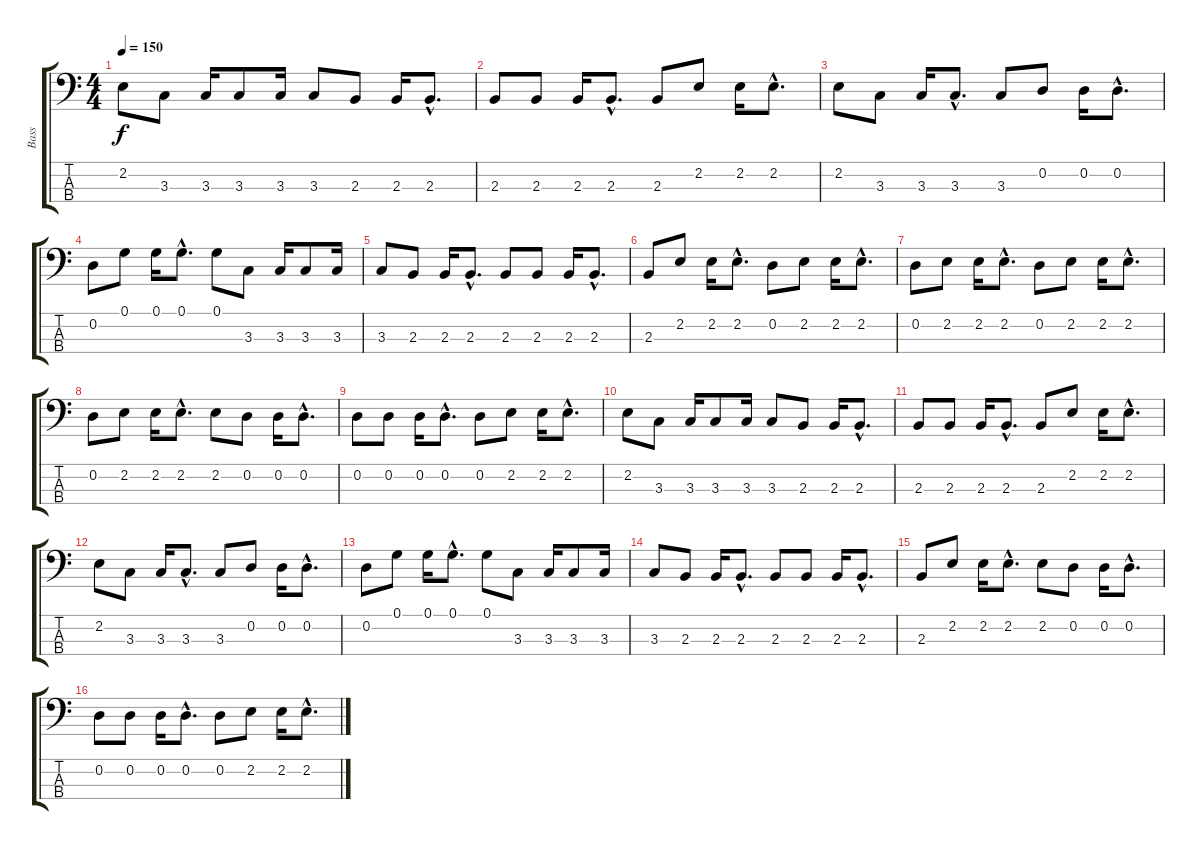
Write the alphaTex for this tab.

\track ("Bass" "Bass") {instrument electricbassfinger}
\staff {score tabs}
\tuning (G2 D2 A1 E1) {hide}
\ts (4 4)
\tempo 150
\clef f4
\ks c
2.2.8{dy f} 3.3.8 3.3.16 3.3.8 3.3.16 3.3.8 2.3.8 2.3.16 2.3{hac}.8{d} |
2.3.8 2.3.8 2.3.16 2.3{hac}.8{d} 2.3.8 2.2.8 2.2.16 2.2{hac}.8{d} |
2.2.8 3.3.8 3.3.16 3.3{hac}.8{d} 3.3.8 0.2.8 0.2.16 0.2{hac}.8{d} |
0.2.8 0.1.8 0.1.16 0.1{hac}.8{d} 0.1.8 3.3.8 3.3.16 3.3.8 3.3.16 |
3.3.8 2.3.8 2.3.16 2.3{hac}.8{d} 2.3.8 2.3.8 2.3.16 2.3{hac}.8{d} |
2.3.8 2.2.8 2.2.16 2.2{hac}.8{d} 0.2.8 2.2.8 2.2.16 2.2{hac}.8{d} |
0.2.8 2.2.8 2.2.16 2.2{hac}.8{d} 0.2.8 2.2.8 2.2.16 2.2{hac}.8{d} |
0.2.8 2.2.8 2.2.16 2.2{hac}.8{d} 2.2.8 0.2.8 0.2.16 0.2{hac}.8{d} |
0.2.8 0.2.8 0.2.16 0.2{hac}.8{d} 0.2.8 2.2.8 2.2.16 2.2{hac}.8{d} |
2.2.8 3.3.8 3.3.16 3.3.8 3.3.16 3.3.8 2.3.8 2.3.16 2.3{hac}.8{d} |
2.3.8 2.3.8 2.3.16 2.3{hac}.8{d} 2.3.8 2.2.8 2.2.16 2.2{hac}.8{d} |
2.2.8 3.3.8 3.3.16 3.3{hac}.8{d} 3.3.8 0.2.8 0.2.16 0.2{hac}.8{d} |
0.2.8 0.1.8 0.1.16 0.1{hac}.8{d} 0.1.8 3.3.8 3.3.16 3.3.8 3.3.16 |
3.3.8 2.3.8 2.3.16 2.3{hac}.8{d} 2.3.8 2.3.8 2.3.16 2.3{hac}.8{d} |
2.3.8 2.2.8 2.2.16 2.2{hac}.8{d} 2.2.8 0.2.8 0.2.16 0.2{hac}.8{d} |
0.2.8 0.2.8 0.2.16 0.2{hac}.8{d} 0.2.8 2.2.8 2.2.16 2.2{hac}.8{d}
